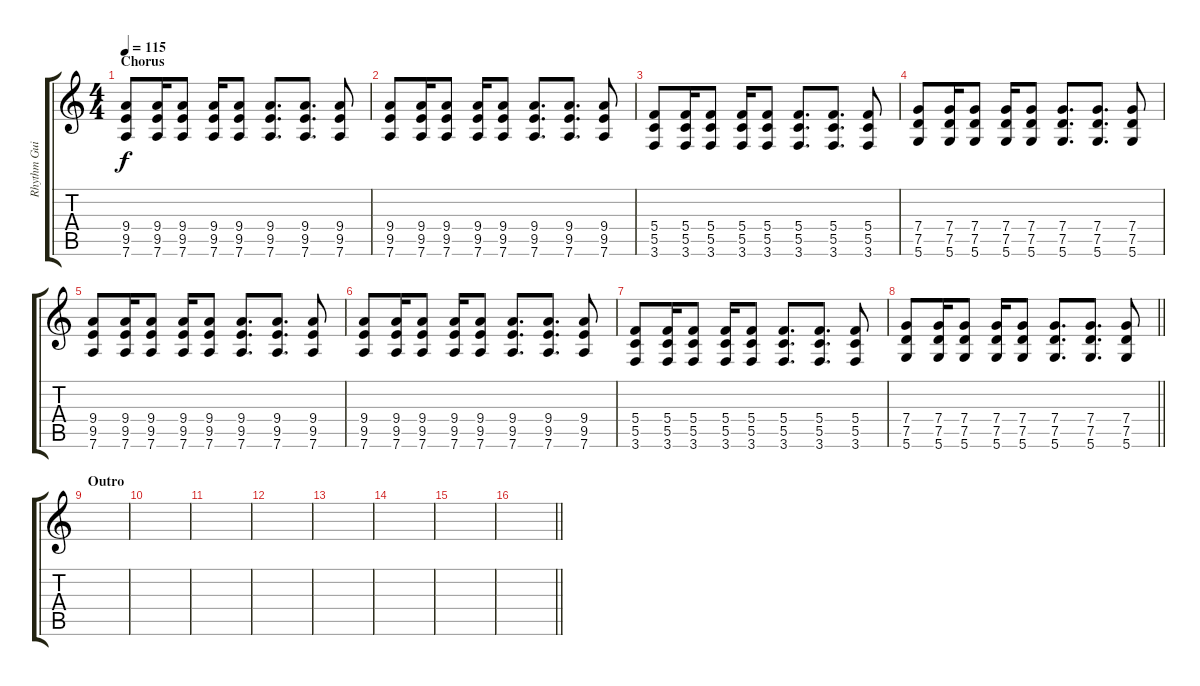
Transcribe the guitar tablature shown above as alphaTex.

\track ("Rhythm Guitar" "Rhythm Gui") {instrument distortionguitar}
\staff {score tabs}
\tuning (D4 A3 F3 C3 G2 D2) {hide}
\ts (4 4)
\section ("" "Chorus")
\tempo 115
\clef g2
\ks c
(9.4 9.5 7.6).8{dy f} (9.4 9.5 7.6).16 (9.4 9.5 7.6).8 (9.4 9.5 7.6).16 (9.4 9.5 7.6).8 (9.4 9.5 7.6).8{d} (9.4 9.5 7.6).8{d} (9.4 9.5 7.6).8 |
(9.4 9.5 7.6).8 (9.4 9.5 7.6).16 (9.4 9.5 7.6).8 (9.4 9.5 7.6).16 (9.4 9.5 7.6).8 (9.4 9.5 7.6).8{d} (9.4 9.5 7.6).8{d} (9.4 9.5 7.6).8 |
(5.4 5.5 3.6).8 (5.4 5.5 3.6).16 (5.4 5.5 3.6).8 (5.4 5.5 3.6).16 (5.4 5.5 3.6).8 (5.4 5.5 3.6).8{d} (5.4 5.5 3.6).8{d} (5.4 5.5 3.6).8 |
(7.4 7.5 5.6).8 (7.4 7.5 5.6).16 (7.4 7.5 5.6).8 (7.4 7.5 5.6).16 (7.4 7.5 5.6).8 (7.4 7.5 5.6).8{d} (7.4 7.5 5.6).8{d} (7.4 7.5 5.6).8 |
(9.4 9.5 7.6).8 (9.4 9.5 7.6).16 (9.4 9.5 7.6).8 (9.4 9.5 7.6).16 (9.4 9.5 7.6).8 (9.4 9.5 7.6).8{d} (9.4 9.5 7.6).8{d} (9.4 9.5 7.6).8 |
(9.4 9.5 7.6).8 (9.4 9.5 7.6).16 (9.4 9.5 7.6).8 (9.4 9.5 7.6).16 (9.4 9.5 7.6).8 (9.4 9.5 7.6).8{d} (9.4 9.5 7.6).8{d} (9.4 9.5 7.6).8 |
(5.4 5.5 3.6).8 (5.4 5.5 3.6).16 (5.4 5.5 3.6).8 (5.4 5.5 3.6).16 (5.4 5.5 3.6).8 (5.4 5.5 3.6).8{d} (5.4 5.5 3.6).8{d} (5.4 5.5 3.6).8 |
\barLineRight lightlight
(7.4 7.5 5.6).8 (7.4 7.5 5.6).16 (7.4 7.5 5.6).8 (7.4 7.5 5.6).16 (7.4 7.5 5.6).8 (7.4 7.5 5.6).8{d} (7.4 7.5 5.6).8{d} (7.4 7.5 5.6).8 |
\section ("" "Outro")
|
|
|
|
|
|
|
\barLineRight lightlight
